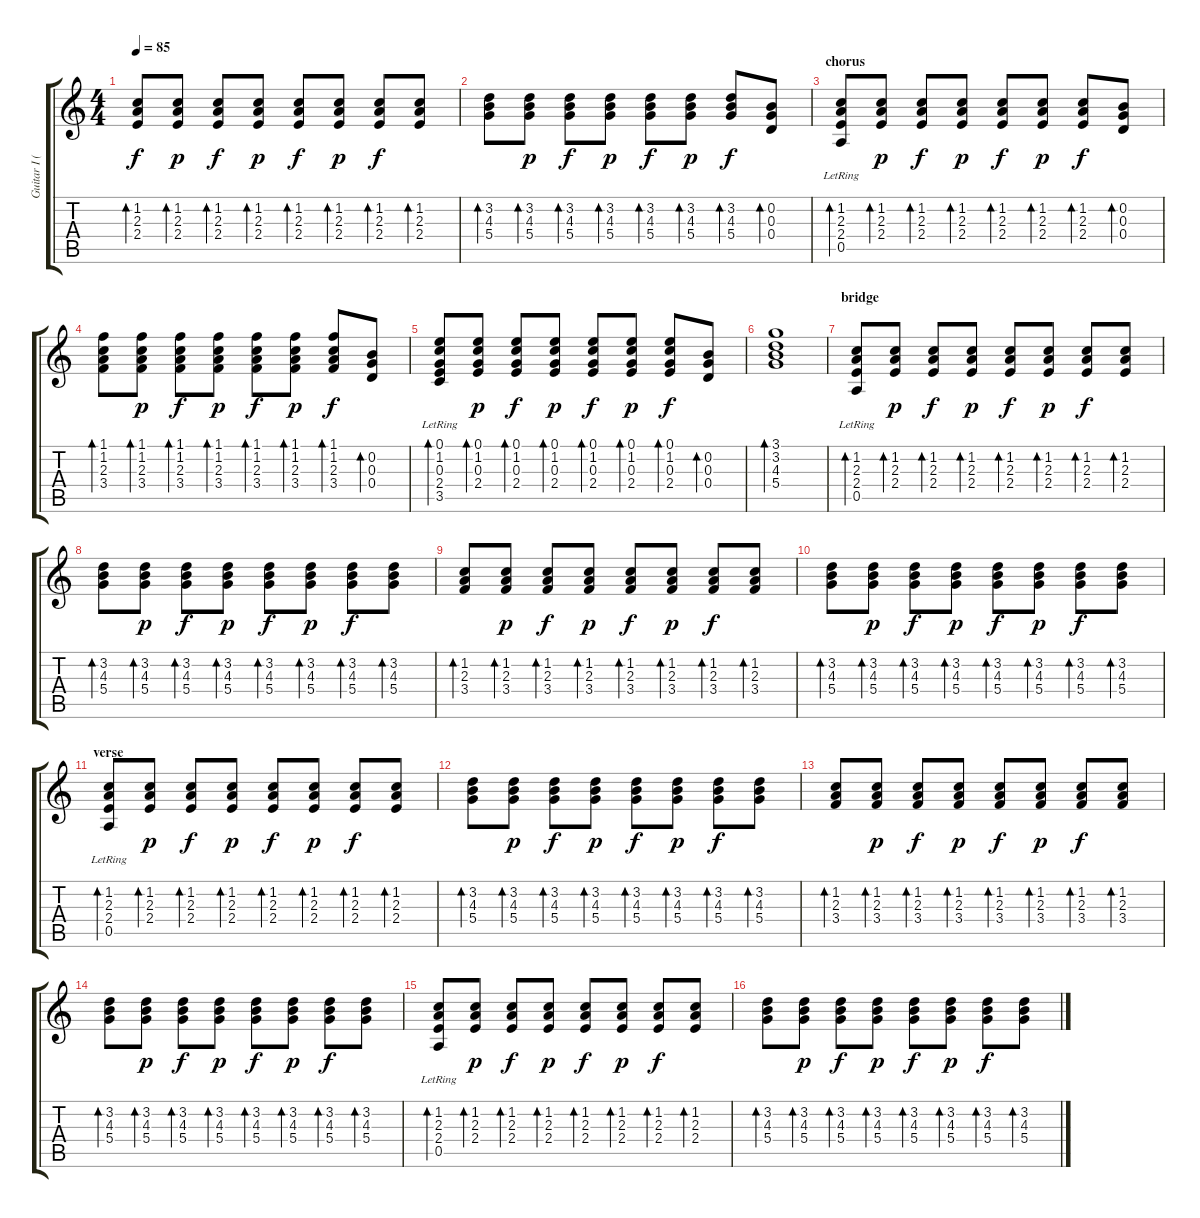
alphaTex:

\track ("Guitar I (doubled)" "Guitar I (") {instrument electricguitarclean}
\staff {score tabs}
\tuning (E4 B3 G3 D3 A2 E2) {hide}
\ts (4 4)
\tempo 85
\clef g2
\ks c
(1.2 2.3 2.4).8{bd 120 dy f} (1.2 2.3 2.4).8{bd 120 dy p} (1.2 2.3 2.4).8{bd 120 dy f} (1.2 2.3 2.4).8{bd 120 dy p} (1.2 2.3 2.4).8{bd 120 dy f} (1.2 2.3 2.4).8{bd 120 dy p} (1.2 2.3 2.4).8{bd 120 dy f} (1.2 2.3 2.4).8{bd 120} |
(3.2 4.3 5.4).8{bd 120} (3.2 4.3 5.4).8{bd 120 dy p} (3.2 4.3 5.4).8{bd 120 dy f} (3.2 4.3 5.4).8{bd 120 dy p} (3.2 4.3 5.4).8{bd 120 dy f} (3.2 4.3 5.4).8{bd 120 dy p} (3.2 4.3 5.4).8{bd 120 dy f} (0.2 0.3 0.4).8{bd 120} |
\section ("" "chorus")
(1.2 2.3 2.4 0.5{lr}).8{bd 120} (1.2 2.3 2.4).8{bd 120 dy p} (1.2 2.3 2.4).8{bd 120 dy f} (1.2 2.3 2.4).8{bd 120 dy p} (1.2 2.3 2.4).8{bd 120 dy f} (1.2 2.3 2.4).8{bd 120 dy p} (1.2 2.3 2.4).8{bd 120 dy f} (0.2 0.3 0.4).8{bd 120} |
(1.1 1.2 2.3 3.4).8{bd 120} (1.1 1.2 2.3 3.4).8{bd 120 dy p} (1.1 1.2 2.3 3.4).8{bd 120 dy f} (1.1 1.2 2.3 3.4).8{bd 120 dy p} (1.1 1.2 2.3 3.4).8{bd 120 dy f} (1.1 1.2 2.3 3.4).8{bd 120 dy p} (1.1 1.2 2.3 3.4).8{bd 120 dy f} (0.2 0.3 0.4).8{bd 120} |
(0.1 1.2 0.3 2.4 3.5{lr}).8{bd 120} (0.1 1.2 0.3 2.4).8{bd 120 dy p} (0.1 1.2 0.3 2.4).8{bd 120 dy f} (0.1 1.2 0.3 2.4).8{bd 120 dy p} (0.1 1.2 0.3 2.4).8{bd 120 dy f} (0.1 1.2 0.3 2.4).8{bd 120 dy p} (0.1 1.2 0.3 2.4).8{bd 120 dy f} (0.2 0.3 0.4).8{bd 120} |
(3.1 3.2 4.3 5.4).1{bd 240} |
\section ("" "bridge")
(1.2 2.3 2.4 0.5{lr}).8{bd 120} (1.2 2.3 2.4).8{bd 120 dy p} (1.2 2.3 2.4).8{bd 120 dy f} (1.2 2.3 2.4).8{bd 120 dy p} (1.2 2.3 2.4).8{bd 120 dy f} (1.2 2.3 2.4).8{bd 120 dy p} (1.2 2.3 2.4).8{bd 120 dy f} (1.2 2.3 2.4).8{bd 120} |
(3.2 4.3 5.4).8{bd 120} (3.2 4.3 5.4).8{bd 120 dy p} (3.2 4.3 5.4).8{bd 120 dy f} (3.2 4.3 5.4).8{bd 120 dy p} (3.2 4.3 5.4).8{bd 120 dy f} (3.2 4.3 5.4).8{bd 120 dy p} (3.2 4.3 5.4).8{bd 120 dy f} (3.2 4.3 5.4).8{bd 120} |
(1.2 2.3 3.4).8{bd 120} (1.2 2.3 3.4).8{bd 120 dy p} (1.2 2.3 3.4).8{bd 120 dy f} (1.2 2.3 3.4).8{bd 120 dy p} (1.2 2.3 3.4).8{bd 120 dy f} (1.2 2.3 3.4).8{bd 120 dy p} (1.2 2.3 3.4).8{bd 120 dy f} (1.2 2.3 3.4).8{bd 120} |
(3.2 4.3 5.4).8{bd 60} (3.2 4.3 5.4).8{bd 60 dy p} (3.2 4.3 5.4).8{bd 60 dy f} (3.2 4.3 5.4).8{bd 60 dy p} (3.2 4.3 5.4).8{bd 60 dy f} (3.2 4.3 5.4).8{bd 60 dy p} (3.2 4.3 5.4).8{bd 60 dy f} (3.2 4.3 5.4).8{bd 60} |
\section ("" "verse")
(1.2 2.3 2.4 0.5{lr}).8{bd 120} (1.2 2.3 2.4).8{bd 120 dy p} (1.2 2.3 2.4).8{bd 120 dy f} (1.2 2.3 2.4).8{bd 120 dy p} (1.2 2.3 2.4).8{bd 120 dy f} (1.2 2.3 2.4).8{bd 120 dy p} (1.2 2.3 2.4).8{bd 120 dy f} (1.2 2.3 2.4).8{bd 120} |
(3.2 4.3 5.4).8{bd 120} (3.2 4.3 5.4).8{bd 120 dy p} (3.2 4.3 5.4).8{bd 120 dy f} (3.2 4.3 5.4).8{bd 120 dy p} (3.2 4.3 5.4).8{bd 120 dy f} (3.2 4.3 5.4).8{bd 120 dy p} (3.2 4.3 5.4).8{bd 120 dy f} (3.2 4.3 5.4).8{bd 120} |
(1.2 2.3 3.4).8{bd 120} (1.2 2.3 3.4).8{bd 120 dy p} (1.2 2.3 3.4).8{bd 120 dy f} (1.2 2.3 3.4).8{bd 120 dy p} (1.2 2.3 3.4).8{bd 120 dy f} (1.2 2.3 3.4).8{bd 120 dy p} (1.2 2.3 3.4).8{bd 120 dy f} (1.2 2.3 3.4).8{bd 120} |
(3.2 4.3 5.4).8{bd 60} (3.2 4.3 5.4).8{bd 60 dy p} (3.2 4.3 5.4).8{bd 60 dy f} (3.2 4.3 5.4).8{bd 60 dy p} (3.2 4.3 5.4).8{bd 60 dy f} (3.2 4.3 5.4).8{bd 60 dy p} (3.2 4.3 5.4).8{bd 60 dy f} (3.2 4.3 5.4).8{bd 60} |
(1.2 2.3 2.4 0.5{lr}).8{bd 120} (1.2 2.3 2.4).8{bd 120 dy p} (1.2 2.3 2.4).8{bd 120 dy f} (1.2 2.3 2.4).8{bd 120 dy p} (1.2 2.3 2.4).8{bd 120 dy f} (1.2 2.3 2.4).8{bd 120 dy p} (1.2 2.3 2.4).8{bd 120 dy f} (1.2 2.3 2.4).8{bd 120} |
(3.2 4.3 5.4).8{bd 120} (3.2 4.3 5.4).8{bd 120 dy p} (3.2 4.3 5.4).8{bd 120 dy f} (3.2 4.3 5.4).8{bd 120 dy p} (3.2 4.3 5.4).8{bd 120 dy f} (3.2 4.3 5.4).8{bd 120 dy p} (3.2 4.3 5.4).8{bd 120 dy f} (3.2 4.3 5.4).8{bd 120}
